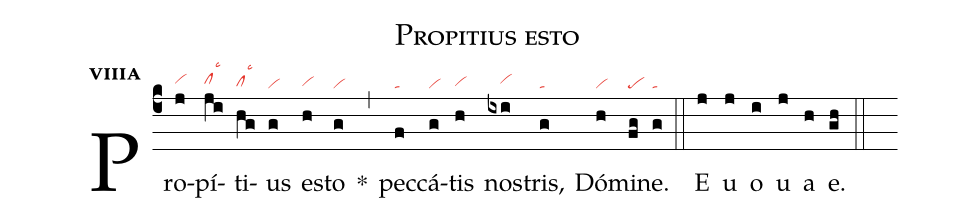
name:Propitius esto;
office-part:an;
mode:8a;
nabc-lines:1;
%%
initial-style: 1;
name:Propitius esto;
mode: 8;
office-part: Antiphona;
annotation: Ant.;
annotation: viii a;
nabc-lines:1;
%%
(c4) Pro(j|vihh)pí(ji|clhhlsc3)ti(hg|clhglsc3)us(g|vi) es(h|vihg)to(g|vi) <sp>*</sp>(,) pec(f|ta)cá(g|vi)tis(h|vihg) nos(ixi|////vihh)tris,(g|ta) Dó(h|vi)mi(fg|pe)ne.(g|ta) (::)
<eu>E(j) u(j) o(i) u(j) a(h) e.(gh) </eu>(::)
